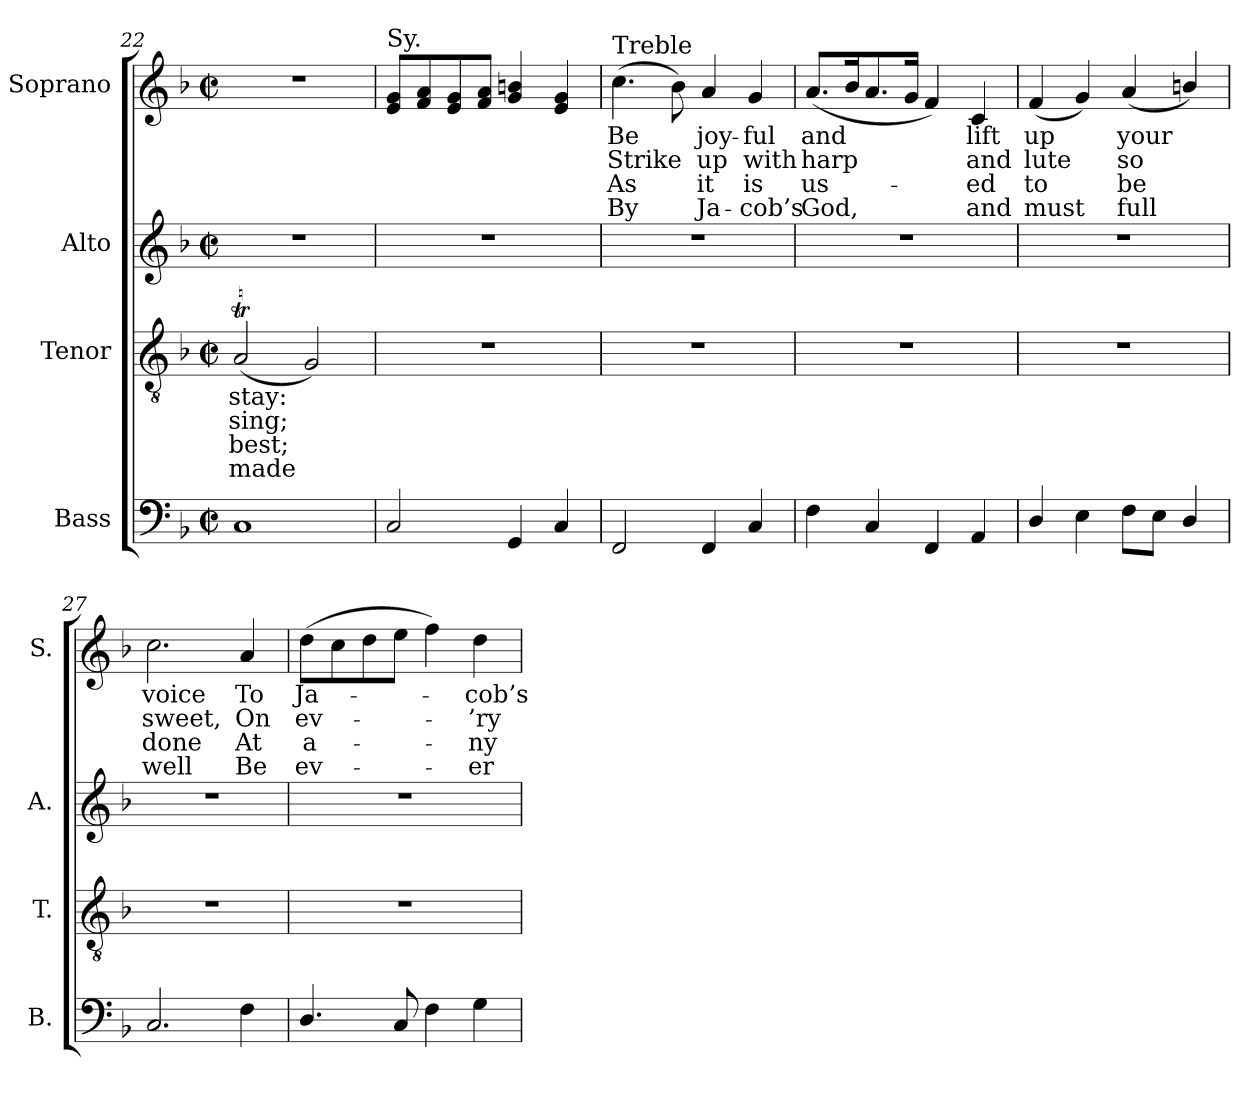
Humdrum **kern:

**kern	**kern	**text	**text	**text	**text	**kern	**kern	**text	**text	**text	**text
*part4	*part3	*part3	*part3	*part3	*part3	*part2	*part1	*part1	*part1	*part1	*part1
*staff4	*staff3	*staff3	*staff3	*staff3	*staff3	*staff2	*staff1	*staff1	*staff1	*staff1	*staff1
*I"Bass	*I"Tenor	*	*	*	*	*I"Alto	*I"Soprano	*	*	*	*
*I'B.	*I'T.	*	*	*	*	*I'A.	*I'S.	*	*	*	*
*clefF4	*clefGv2	*	*	*	*	*clefG2	*clefG2	*	*	*	*
*	*ITrd7c12	*	*	*	*	*	*	*	*	*	*
*k[b-]	*k[b-]	*	*	*	*	*k[b-]	*k[b-]	*	*	*	*
*F:	*F:	*	*	*	*	*F:	*F:	*	*	*	*
*M2/2	*M2/2	*	*	*	*	*M2/2	*M2/2	*	*	*	*
*met(c|)	*met(c|)	*	*	*	*	*met(c|)	*met(c|)	*	*	*	*
=22	=22	=22	=22	=22	=22	=22	=22	=22	=22	=22	=22
!	!	!LO:LY:b:color=#000000	!LO:LY:b:color=#000000	!LO:LY:b:color=#000000	!LO:LY:b:color=#000000	!	!	!	!	!	!
1Ci	(2AATi/	stay:	sing;	best;	made	1r	1r	.	.	.	.
.	2GGi/)	.	.	.	.	.	.	.	.	.	.
!!LO:LB:g=z
=23	=23	=23	=23	=23	=23	=23	=23	=23	=23	=23	=23
!	!	!	!	!	!	!	!LO:TX:a:t=Sy.	!	!	!	!
2Ci/	1r	.	.	.	.	1r	8ei/ 8gi/L	.	.	.	.
.	.	.	.	.	.	.	8fi/ 8ai/	.	.	.	.
.	.	.	.	.	.	.	8ei/ 8gi/	.	.	.	.
.	.	.	.	.	.	.	8fi/ 8ai/J	.	.	.	.
4GGi/	.	.	.	.	.	.	4gi/ 4bni	.	.	.	.
4Ci/	.	.	.	.	.	.	4ei/ 4gi	.	.	.	.
=24	=24	=24	=24	=24	=24	=24	=24	=24	=24	=24	=24
!	!	!	!	!	!	!	!LO:TX:a:t=Treble	!	!	!	!
!	!	!	!	!	!	!	!	!LO:LY:b:color=#000000	!LO:LY:b:color=#000000	!LO:LY:b:color=#000000	!LO:LY:b:color=#000000
2FFi/	1r	.	.	.	.	1r	(4.cci\	Be	Strike	As	By
.	.	.	.	.	.	.	8b-i\)	.	.	.	.
!	!	!	!	!	!	!	!	!LO:LY:b:color=#000000	!LO:LY:b:color=#000000	!LO:LY:b:color=#000000	!LO:LY:b:color=#000000
4FFi/	.	.	.	.	.	.	4ai/	joy-	up	it	Ja-
!	!	!	!	!	!	!	!	!LO:LY:b:color=#000000	!LO:LY:b:color=#000000	!LO:LY:b:color=#000000	!LO:LY:b:color=#000000
4Ci/	.	.	.	.	.	.	4gi/	-ful	with	-is	cob’s
=25	=25	=25	=25	=25	=25	=25	=25	=25	=25	=25	=25
!	!	!	!	!	!	!	!	!LO:LY:b:color=#000000	!LO:LY:b:color=#000000	!LO:LY:b:color=#000000	!LO:LY:b:color=#000000
4Fi\	1r	.	.	.	.	1r	(8.ai/L	and	harp	us-	-God,
.	.	.	.	.	.	.	16b-i/K	.	.	.	.
4Ci/	.	.	.	.	.	.	8.ai/	.	.	.	.
.	.	.	.	.	.	.	16gi/Jk	.	.	.	.
4FFi/	.	.	.	.	.	.	4fi/)	.	.	.	.
!	!	!	!	!	!	!	!	!LO:LY:b:color=#000000	!LO:LY:b:color=#000000	!LO:LY:b:color=#000000	!LO:LY:b:color=#000000
4AAi/	.	.	.	.	.	.	4ci/	lift	and	ed	and
=26	=26	=26	=26	=26	=26	=26	=26	=26	=26	=26	=26
!	!	!	!	!	!	!	!	!LO:LY:b:color=#000000	!LO:LY:b:color=#000000	!LO:LY:b:color=#000000	!LO:LY:b:color=#000000
4Di/	1r	.	.	.	.	1r	(4fi/	up	lute	to	must
4Ei\	.	.	.	.	.	.	4gi/)	.	.	.	.
!	!	!	!	!	!	!	!	!LO:LY:b:color=#000000	!LO:LY:b:color=#000000	!LO:LY:b:color=#000000	!LO:LY:b:color=#000000
8Fi\L	.	.	.	.	.	.	(4ai/	your	so	be	full
8Ei\J	.	.	.	.	.	.	.	.	.	.	.
4Di/	.	.	.	.	.	.	4bni/)	.	.	.	.
=27	=27	=27	=27	=27	=27	=27	=27	=27	=27	=27	=27
!	!	!	!	!	!	!	!	!LO:LY:b:color=#000000	!LO:LY:b:color=#000000	!LO:LY:b:color=#000000	!LO:LY:b:color=#000000
2.Ci/	1r	.	.	.	.	1r	2.cci\	voice	sweet,	done	well
!	!	!	!	!	!	!	!	!LO:LY:b:color=#000000	!LO:LY:b:color=#000000	!LO:LY:b:color=#000000	!LO:LY:b:color=#000000
4Fi\	.	.	.	.	.	.	4ai/	To	On	At	Be
!!LO:LB:g=z
=28	=28	=28	=28	=28	=28	=28	=28	=28	=28	=28	=28
!	!	!	!	!	!	!	!	!LO:LY:b:color=#000000	!LO:LY:b:color=#000000	!LO:LY:b:color=#000000	!LO:LY:b:color=#000000
4.Di/	1r	.	.	.	.	1r	(8ddi\L	Ja-	ev-	a-	-ev-
.	.	.	.	.	.	.	8cci\	.	.	.	.
.	.	.	.	.	.	.	8ddi\	.	.	.	.
8Ci/	.	.	.	.	.	.	8eei\J	.	.	.	.
4Fi\	.	.	.	.	.	.	4ffi\)	.	.	.	.
!	!	!	!	!	!	!	!	!LO:LY:b:color=#000000	!LO:LY:b:color=#000000	!LO:LY:b:color=#000000	!LO:LY:b:color=#000000
4Gi\	.	.	.	.	.	.	4ddi\	-cob’s	-’ry	-ny	er-
=	=	=	=	=	=	=	=	=	=	=	=
*-	*-	*-	*-	*-	*-	*-	*-	*-	*-	*-	*-
